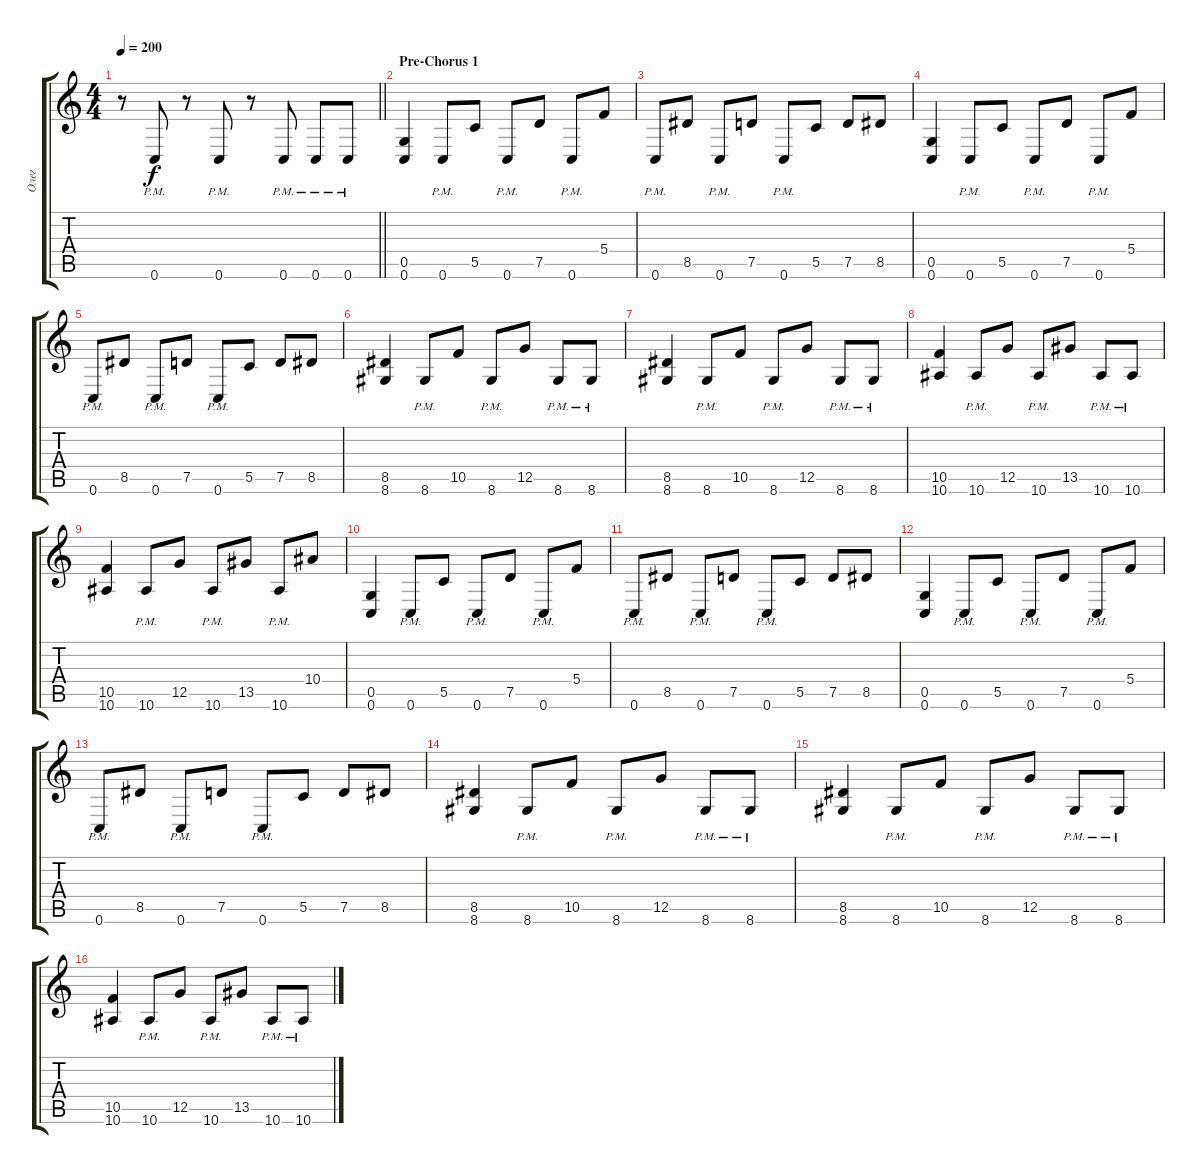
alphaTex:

\track ("Олег" "Олег") {instrument distortionguitar}
\staff {score tabs}
\tuning (D4 A3 F3 C3 G2 C2) {hide}
\ts (4 4)
\tempo 200
\clef g2
\barLineRight lightlight
\ks c
r.8{dy f} 0.6{pm}.8 r.8 0.6{pm}.8 r.8 0.6{pm}.8 0.6{pm}.8 0.6{pm}.8 |
\section ("" "Pre-Chorus 1")
(0.5 0.6).4 0.6{pm}.8 5.5.8 0.6{pm}.8 7.5.8 0.6{pm}.8 5.4.8 |
0.6{pm}.8 8.5.8 0.6{pm}.8 7.5.8 0.6{pm}.8 5.5.8 7.5.8 8.5.8 |
(0.5 0.6).4 0.6{pm}.8 5.5.8 0.6{pm}.8 7.5.8 0.6{pm}.8 5.4.8 |
0.6{pm}.8 8.5.8 0.6{pm}.8 7.5.8 0.6{pm}.8 5.5.8 7.5.8 8.5.8 |
(8.5 8.6).4 8.6{pm}.8 10.5.8 8.6{pm}.8 12.5.8 8.6{pm}.8 8.6{pm}.8 |
(8.5 8.6).4 8.6{pm}.8 10.5.8 8.6{pm}.8 12.5.8 8.6{pm}.8 8.6{pm}.8 |
(10.5 10.6).4 10.6{pm}.8 12.5.8 10.6{pm}.8 13.5.8 10.6{pm}.8 10.6{pm}.8 |
(10.5 10.6).4 10.6{pm}.8 12.5.8 10.6{pm}.8 13.5.8 10.6{pm}.8 10.4.8 |
(0.5 0.6).4 0.6{pm}.8 5.5.8 0.6{pm}.8 7.5.8 0.6{pm}.8 5.4.8 |
0.6{pm}.8 8.5.8 0.6{pm}.8 7.5.8 0.6{pm}.8 5.5.8 7.5.8 8.5.8 |
(0.5 0.6).4 0.6{pm}.8 5.5.8 0.6{pm}.8 7.5.8 0.6{pm}.8 5.4.8 |
0.6{pm}.8 8.5.8 0.6{pm}.8 7.5.8 0.6{pm}.8 5.5.8 7.5.8 8.5.8 |
(8.5 8.6).4 8.6{pm}.8 10.5.8 8.6{pm}.8 12.5.8 8.6{pm}.8 8.6{pm}.8 |
(8.5 8.6).4 8.6{pm}.8 10.5.8 8.6{pm}.8 12.5.8 8.6{pm}.8 8.6{pm}.8 |
(10.5 10.6).4 10.6{pm}.8 12.5.8 10.6{pm}.8 13.5.8 10.6{pm}.8 10.6{pm}.8
